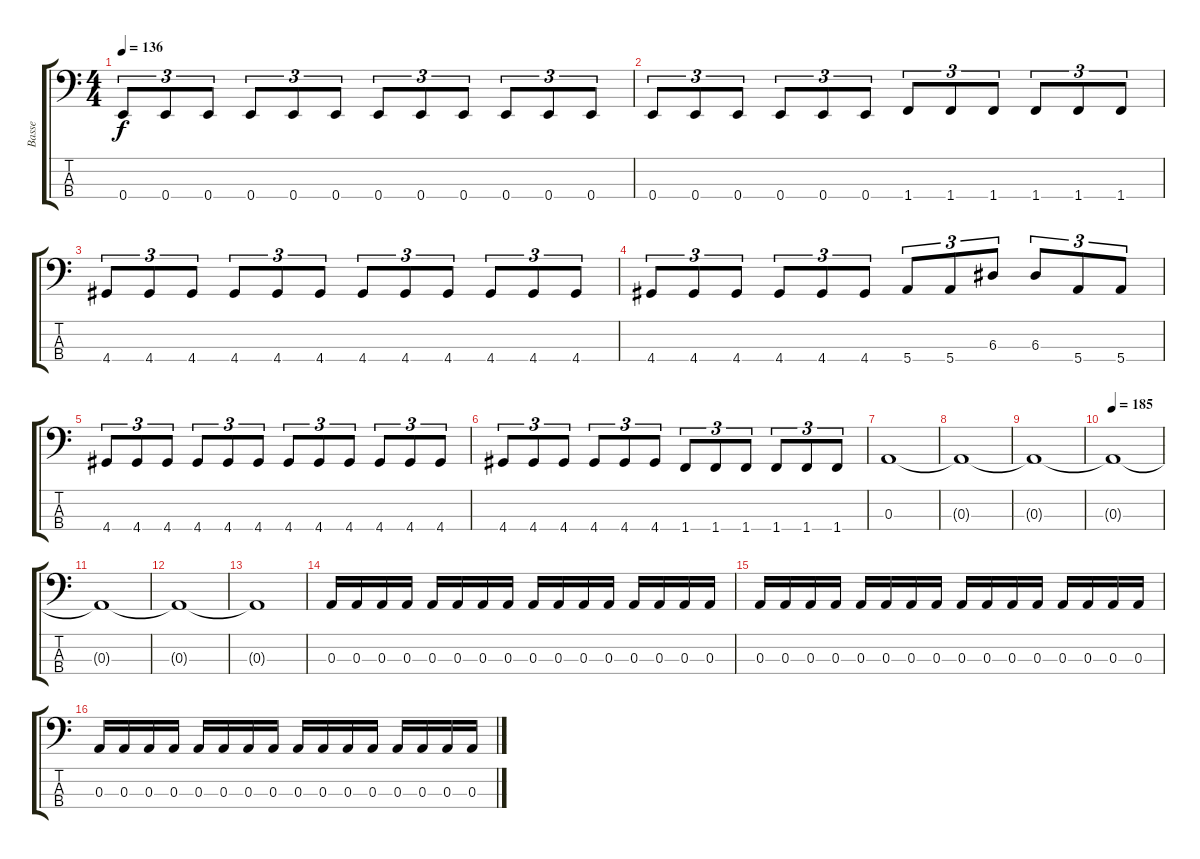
\track ("Basse" "Basse") {instrument electricbassfinger}
\staff {score tabs}
\tuning (G2 D2 A1 E1) {hide}
\ts (4 4)
\tempo 136
\clef f4
\ks c
0.4.8{tu (3 2) dy f} 0.4.8{tu (3 2)} 0.4.8{tu (3 2)} 0.4.8{tu (3 2)} 0.4.8{tu (3 2)} 0.4.8{tu (3 2)} 0.4.8{tu (3 2)} 0.4.8{tu (3 2)} 0.4.8{tu (3 2)} 0.4.8{tu (3 2)} 0.4.8{tu (3 2)} 0.4.8{tu (3 2)} |
0.4.8{tu (3 2)} 0.4.8{tu (3 2)} 0.4.8{tu (3 2)} 0.4.8{tu (3 2)} 0.4.8{tu (3 2)} 0.4.8{tu (3 2)} 1.4.8{tu (3 2)} 1.4.8{tu (3 2)} 1.4.8{tu (3 2)} 1.4.8{tu (3 2)} 1.4.8{tu (3 2)} 1.4.8{tu (3 2)} |
4.4.8{tu (3 2)} 4.4.8{tu (3 2)} 4.4.8{tu (3 2)} 4.4.8{tu (3 2)} 4.4.8{tu (3 2)} 4.4.8{tu (3 2)} 4.4.8{tu (3 2)} 4.4.8{tu (3 2)} 4.4.8{tu (3 2)} 4.4.8{tu (3 2)} 4.4.8{tu (3 2)} 4.4.8{tu (3 2)} |
4.4.8{tu (3 2)} 4.4.8{tu (3 2)} 4.4.8{tu (3 2)} 4.4.8{tu (3 2)} 4.4.8{tu (3 2)} 4.4.8{tu (3 2)} 5.4.8{tu (3 2)} 5.4.8{tu (3 2)} 6.3.8{tu (3 2)} 6.3.8{tu (3 2)} 5.4.8{tu (3 2)} 5.4.8{tu (3 2)} |
4.4.8{tu (3 2)} 4.4.8{tu (3 2)} 4.4.8{tu (3 2)} 4.4.8{tu (3 2)} 4.4.8{tu (3 2)} 4.4.8{tu (3 2)} 4.4.8{tu (3 2)} 4.4.8{tu (3 2)} 4.4.8{tu (3 2)} 4.4.8{tu (3 2)} 4.4.8{tu (3 2)} 4.4.8{tu (3 2)} |
4.4.8{tu (3 2)} 4.4.8{tu (3 2)} 4.4.8{tu (3 2)} 4.4.8{tu (3 2)} 4.4.8{tu (3 2)} 4.4.8{tu (3 2)} 1.4.8{tu (3 2)} 1.4.8{tu (3 2)} 1.4.8{tu (3 2)} 1.4.8{tu (3 2)} 1.4.8{tu (3 2)} 1.4.8{tu (3 2)} |
0.3.1 |
0.3{t}.1 |
0.3{t}.1 |
\tempo 185
0.3{t}.1 |
0.3{t}.1 |
0.3{t}.1 |
0.3{t}.1 |
0.3.16 0.3.16 0.3.16 0.3.16 0.3.16 0.3.16 0.3.16 0.3.16 0.3.16 0.3.16 0.3.16 0.3.16 0.3.16 0.3.16 0.3.16 0.3.16 |
0.3.16 0.3.16 0.3.16 0.3.16 0.3.16 0.3.16 0.3.16 0.3.16 0.3.16 0.3.16 0.3.16 0.3.16 0.3.16 0.3.16 0.3.16 0.3.16 |
0.3.16 0.3.16 0.3.16 0.3.16 0.3.16 0.3.16 0.3.16 0.3.16 0.3.16 0.3.16 0.3.16 0.3.16 0.3.16 0.3.16 0.3.16 0.3.16
